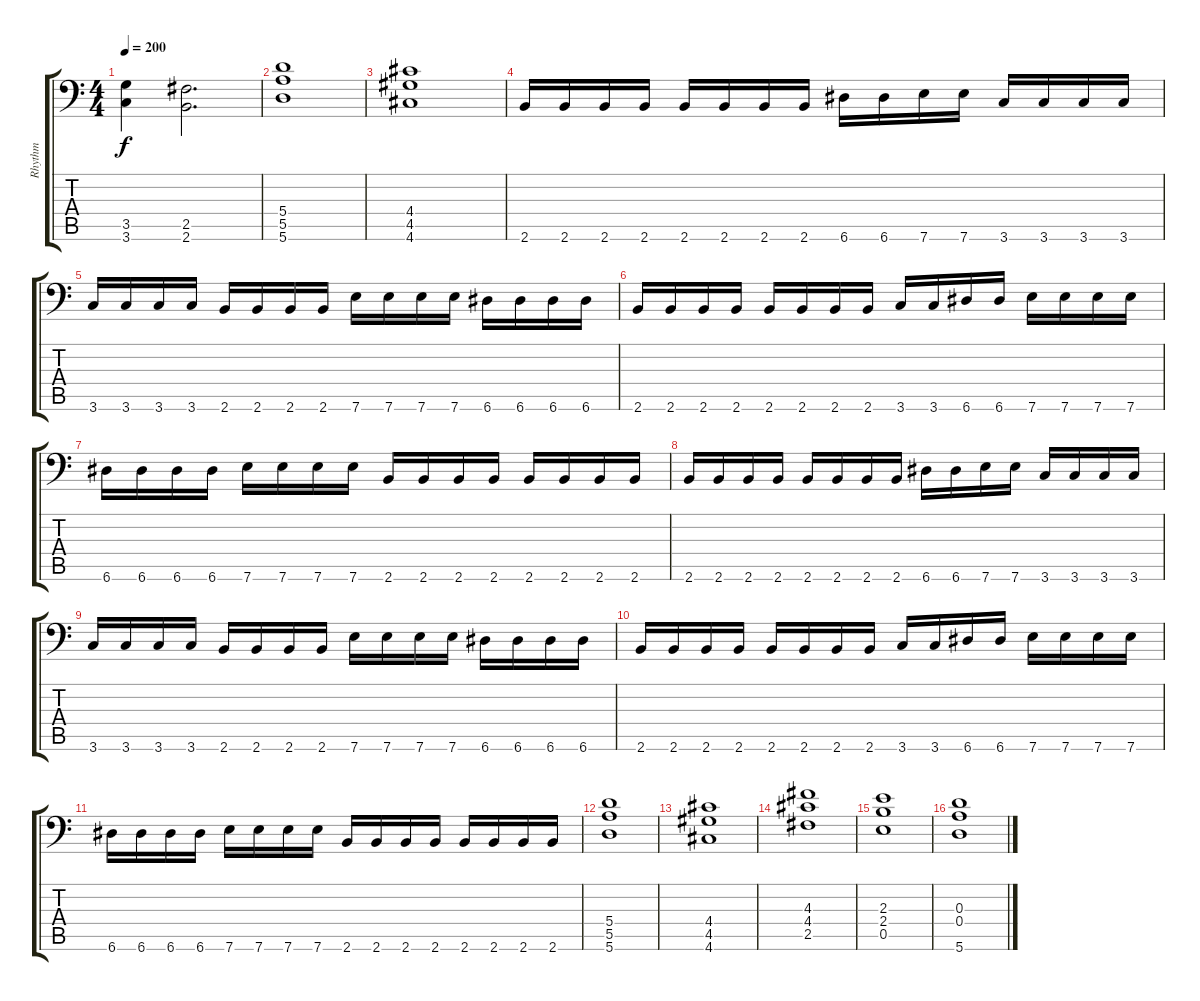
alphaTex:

\track ("Rhythm" "Rhythm") {instrument distortionguitar}
\staff {score tabs}
\tuning (B3 Gb3 D3 A2 E2 A1) {hide}
\ts (4 4)
\tempo 200
\clef f4
\ks c
(3.5 3.6).4{dy f} (2.5 2.6).2{d} |
(5.4 5.5 5.6).1 |
(4.4 4.5 4.6).1 |
2.6.16 2.6.16 2.6.16 2.6.16 2.6.16 2.6.16 2.6.16 2.6.16 6.6.16 6.6.16 7.6.16 7.6.16 3.6.16 3.6.16 3.6.16 3.6.16 |
3.6.16 3.6.16 3.6.16 3.6.16 2.6.16 2.6.16 2.6.16 2.6.16 7.6.16 7.6.16 7.6.16 7.6.16 6.6.16 6.6.16 6.6.16 6.6.16 |
2.6.16 2.6.16 2.6.16 2.6.16 2.6.16 2.6.16 2.6.16 2.6.16 3.6.16 3.6.16 6.6.16 6.6.16 7.6.16 7.6.16 7.6.16 7.6.16 |
6.6.16 6.6.16 6.6.16 6.6.16 7.6.16 7.6.16 7.6.16 7.6.16 2.6.16 2.6.16 2.6.16 2.6.16 2.6.16 2.6.16 2.6.16 2.6.16 |
2.6.16 2.6.16 2.6.16 2.6.16 2.6.16 2.6.16 2.6.16 2.6.16 6.6.16 6.6.16 7.6.16 7.6.16 3.6.16 3.6.16 3.6.16 3.6.16 |
3.6.16 3.6.16 3.6.16 3.6.16 2.6.16 2.6.16 2.6.16 2.6.16 7.6.16 7.6.16 7.6.16 7.6.16 6.6.16 6.6.16 6.6.16 6.6.16 |
2.6.16 2.6.16 2.6.16 2.6.16 2.6.16 2.6.16 2.6.16 2.6.16 3.6.16 3.6.16 6.6.16 6.6.16 7.6.16 7.6.16 7.6.16 7.6.16 |
6.6.16 6.6.16 6.6.16 6.6.16 7.6.16 7.6.16 7.6.16 7.6.16 2.6.16 2.6.16 2.6.16 2.6.16 2.6.16 2.6.16 2.6.16 2.6.16 |
(5.4 5.5 5.6).1 |
(4.4 4.5 4.6).1 |
(4.3 4.4 2.5).1 |
(2.3 2.4 0.5).1 |
(0.3 0.4 5.6).1
